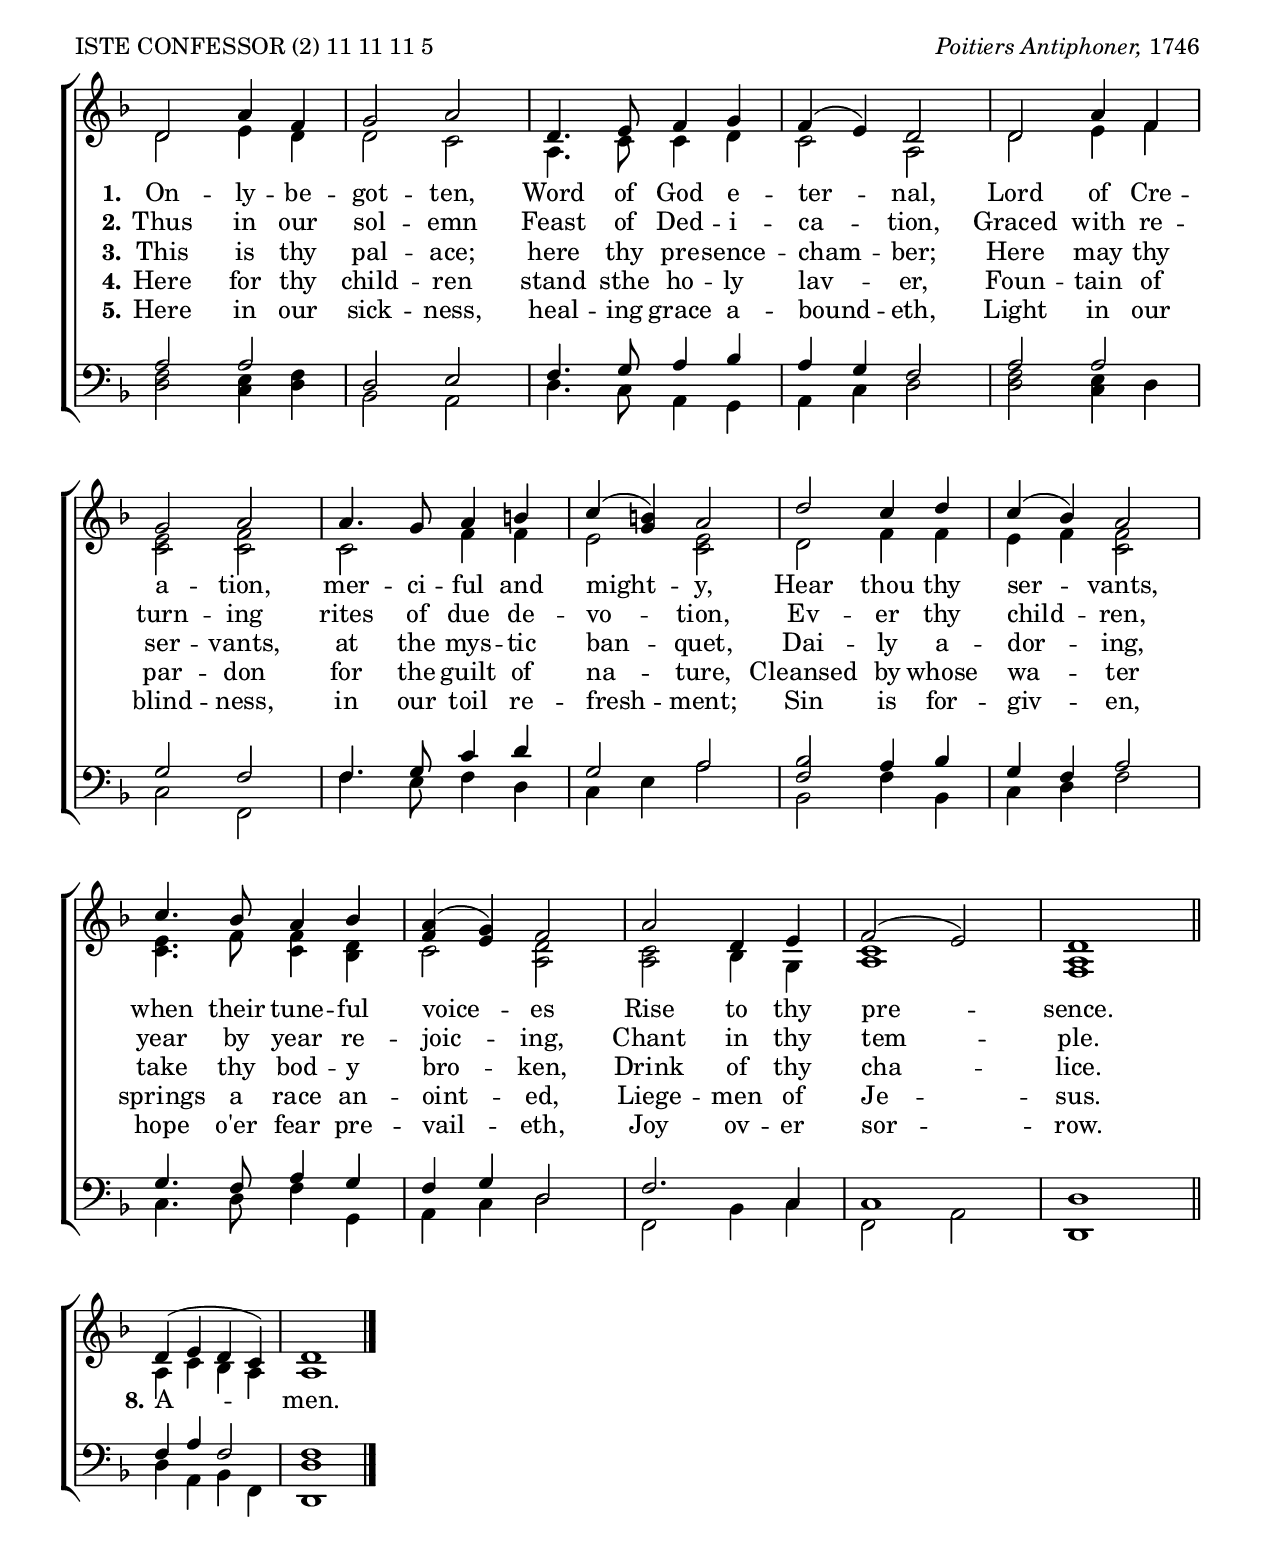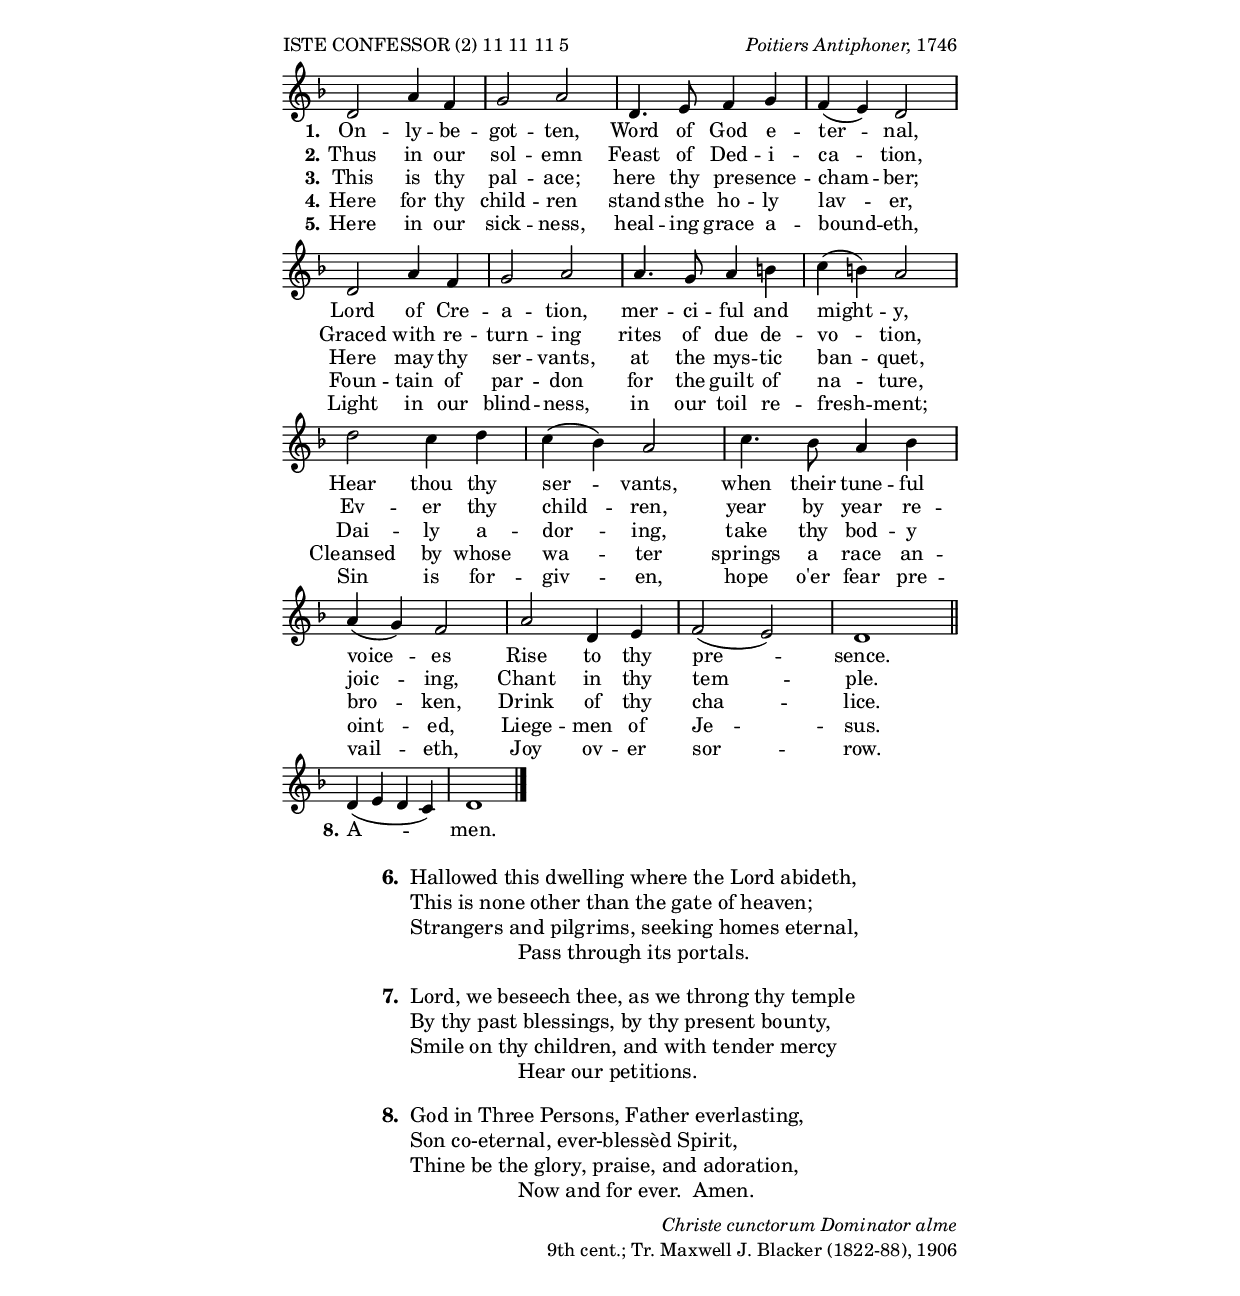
%{
The music and poetry produced by this source code are believed to be in the public domain in the United States.
The source code itself is licensed under a Creative Commons Attribution-NonCommercial 4.0 International License:
http://creativecommons.org/licenses/by-nc/4.0/

Musicam Ecclesiae - sites.google.com/site/musicamecclesiae
%}

\version "2.18.2"
\include "english.ly"
\include "hymn_definitions.ly"

top = \markup {
  \fill-line {
    \column {
      \line {ISTE CONFESSOR (2)   11 11 11 5}
    }
    \column{
      \line {\italic "Poitiers Antiphoner," 1746}
    }
  }
}

bottom = \markup  {
  \fill-line {
    \null
    \right-column {
      \line {\italic "Christe cunctorum Dominator alme"}
      \line {9th cent.; Tr. Maxwell J. Blacker (1822-88),  1906}
    }
  }
}

\header {
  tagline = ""
}

global = {
  \key f \major
  \time 4/4
  \autoBeamOff
  \set Staff.midiInstrument = "church organ"
}

melody = \relative c' {
  \global
  d2 a'4 f |
  g2 a |
  d,4. e8 f4 g |
  f( e) d2 |
  
  d2 a'4 f |
  g2 a |
  a4. g8 a4 b |
  c( <g b>) a2 |
  
  d2 c4 d |
  c( bf) a2 |
  c4. bf8 a4 bf |
  <f a>( <e g>) f2 |
  
  a2 d,4 e |
  f2( e) |
  d1 \bar "||" \break
  
  d4( e d c) |
  d1 \bar "|."
}

melodya = \relative c' {
  \global
  d2 a'4 f |
  g2 a |
  d,4. e8 f4 g |
  f( e) d2 |
  
  d2 a'4 f |
  g2 a |
  a4. g8 a4 b |
  c( b) a2 |
  
  d2 c4 d |
  c( bf) a2 |
  c4. bf8 a4 bf |
  a( g) f2 |
  
  a2 d,4 e |
  f2( e) |
  d1 \bar "||" \break
  
  d4( e d c) |
  d1 \bar "|."
}

alto = \relative c' {
  \global
  d2 e4 d |
  d2 c |
  a4. c8 c4 d |
  c2 a |
  
  d2 e4 f |
  <c e>2 <c f> |
  c2 f4 f |
  e2 <c e> |
  
  d2 f4 f |
  e f <c f>2 |
  <c e>4. f8 <c f>4 <bf d> |
  c2 <a d>2 
  
  <a c> bf4 g |
  <a c>1 |
  <f a>1 |
  
  a4 c bf a |
  a1
}

tenor = \relative c' {
  \global
  a2 a |
  d, e |
  f4. g8 a4 bf |
  a g f2 |
  
  a2 a |
  g f |
  f4. g8 c4 d |
  g,2 a |
  
  <f bf> a4 bf |
  g f a2 |
  
  g4. f8 a4 g |
  f g d2 |
  
  f2. c4 |
  c1 d |
  
  f4 a f2 |
  <d f>1
}

bass = \relative c {
  \global
  <d f>2 <c e>4 <d f> |
  bf2 a |
  d4. c8 a4 g |
  a c d2 |
  
  <d f>2 <c e>4 d |
  c2 f, |
  f'4. e8 f4 d |
  c e a2 |
  
  bf,2 f'4 bf, |
  c d f2 |
  c4. d8 f4 g, |
  a c d2 |
  f,2 bf4 c |
  f,2 a |
  d,1 |
  
  d'4 a bf f |
  d1
}

verseOne = \lyricmode {
  \set stanza = "1."
  On -- ly -- be -- got -- ten, Word of God e -- ter -- nal,
  Lord of Cre -- a -- tion, mer -- ci -- ful and might -- y,
  Hear thou thy ser -- vants, when their tune -- ful voice -- es
  Rise to thy pre -- sence.
}

verseTwo = \lyricmode {
  \set stanza = "2."
  Thus in our sol -- emn Feast of Ded -- i -- ca -- tion,
  Graced with re -- turn -- ing rites of due de -- vo -- tion,
  Ev -- er thy child -- ren, year by year re -- joic -- ing,
  Chant in thy tem -- ple.
}

verseThree = \lyricmode {
  \set stanza = "3."
  This is thy pal -- ace; here thy pre -- sence -- cham -- ber;
  Here may thy ser -- vants, at the mys -- tic ban -- quet,
  Dai -- ly a -- dor -- ing, take thy bod -- y bro -- ken,
  Drink of thy cha -- lice.
}

verseFour = \lyricmode {
  \set stanza = "4."
  Here for thy child -- ren stand sthe ho -- ly lav -- er,
  Foun -- tain of par -- don for the guilt of na -- ture,
  Cleansed by whose wa -- ter springs a race an -- oint -- ed,
  Liege -- men of Je -- sus.
}

verseFive = \lyricmode { 
  \set stanza = "5."
  Here in our sick -- ness, heal -- ing grace a -- bound -- eth,
  Light in our blind -- ness, in our toil re -- fresh -- ment;
  Sin is for -- giv -- en, hope o'er fear pre -- vail -- eth,
  Joy ov -- er sor -- row.
  
  \set stanza = "8." A -- men.
}

\book {
  \include "hymn_paper_multipage.ly"
  \header {
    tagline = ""
  }
  \top
  \score {
    \new ChoirStaff <<
      \new Staff  <<
        \new Voice = "soprano" { \voiceOne \melody }
        \new Voice = "alto" { \voiceTwo \alto }
      >>
      \new Lyrics  \lyricsto soprano \verseOne
      \new Lyrics  \lyricsto soprano \verseTwo
      \new Lyrics  \lyricsto soprano \verseThree
      \new Lyrics \lyricsto soprano \verseFour
      \new Lyrics \lyricsto soprano \verseFive
      \new Staff  <<
        \clef bass
        \new Voice = "tenor" { \voiceOne \tenor }
        \new Voice = "bass" { \voiceTwo \bass }
      >>
    >>
    \midi {
      \context {
        \Score
        tempoWholesPerMinute = #(ly:make-moment 96 4)
      }
    }
    \include "hymn_layout_ragged.ly"
  }
    \markup {
    \vspace #1
  \large {
    \fill-line {
      \hspace #0.1 % moves the column off the left margin;
      % can be removed if space on the page is tight
      \column {
        \line {
          \bold "6. "
          \column {
            "Hallowed this dwelling where the Lord abideth,"
            "This is none other than the gate of heaven;"
            "Strangers and pilgrims, seeking homes eternal,"
            "              Pass through its portals."
          }
        }
        \vspace #1
        \line {
          \bold "7. "
          \column {
            "Lord, we beseech thee, as we throng thy temple"
            "By thy past blessings, by thy present bounty,"
            "Smile on thy children, and with tender mercy"
            "              Hear our petitions."
          }
        }
    \vspace #1
        \line {
          \bold "8. "
          \column {
            "God in Three Persons, Father everlasting,"
            "Son co-eternal, ever-blessèd Spirit,"
            "Thine be the glory, praise, and adoration,"
            "              Now and for ever.  Amen."
          }
        }
      }
      \hspace #0.1 % gives some extra space on the right margin;
      % can be removed if page space is tight
    }
  }
}
\markup {
  \vspace #1
}
  \bottom
}

%%%%%%
%%%%%%
%%%%%%
#(define output-suffix "Melody")
\book {
  \include "lilypond-book-preamble.ly"
  \include "hymn_melody_paper.ly"
  \top
  \score {
    %\transpose c bf,
    <<
      \new Voice = "tune" {
        \melodya
      }
      \new Lyrics \lyricsto "tune" { \verseOne }
      \new Lyrics \lyricsto "tune" { \verseTwo }
      \new Lyrics \lyricsto "tune" { \verseThree }
      \new Lyrics \lyricsto "tune" { \verseFour}
      \new Lyrics \lyricsto "tune" { \verseFive }
    >>
    \include "hymn_layout_ragged.ly"
  }
      \markup {
    \vspace #1
  \large {
    \fill-line {
      \hspace #0.1 % moves the column off the left margin;
      % can be removed if space on the page is tight
      \column {
        \line {
          \bold "6. "
          \column {
            "Hallowed this dwelling where the Lord abideth,"
            "This is none other than the gate of heaven;"
            "Strangers and pilgrims, seeking homes eternal,"
            "                   Pass through its portals."
          }
        }
        \vspace #1
        \line {
          \bold "7. "
          \column {
            "Lord, we beseech thee, as we throng thy temple"
            "By thy past blessings, by thy present bounty,"
            "Smile on thy children, and with tender mercy"
            "                   Hear our petitions."
          }
        }
    \vspace #1
        \line {
          \bold "8. "
          \column {
            "God in Three Persons, Father everlasting,"
            "Son co-eternal, ever-blessèd Spirit,"
            "Thine be the glory, praise, and adoration,"
            "                   Now and for ever.  Amen."
          }
        }
      }
      \hspace #0.1 % gives some extra space on the right margin;
      % can be removed if page space is tight
    }
  }
}
  \markup {
    \vspace #0.5
  }
  \bottom
}
